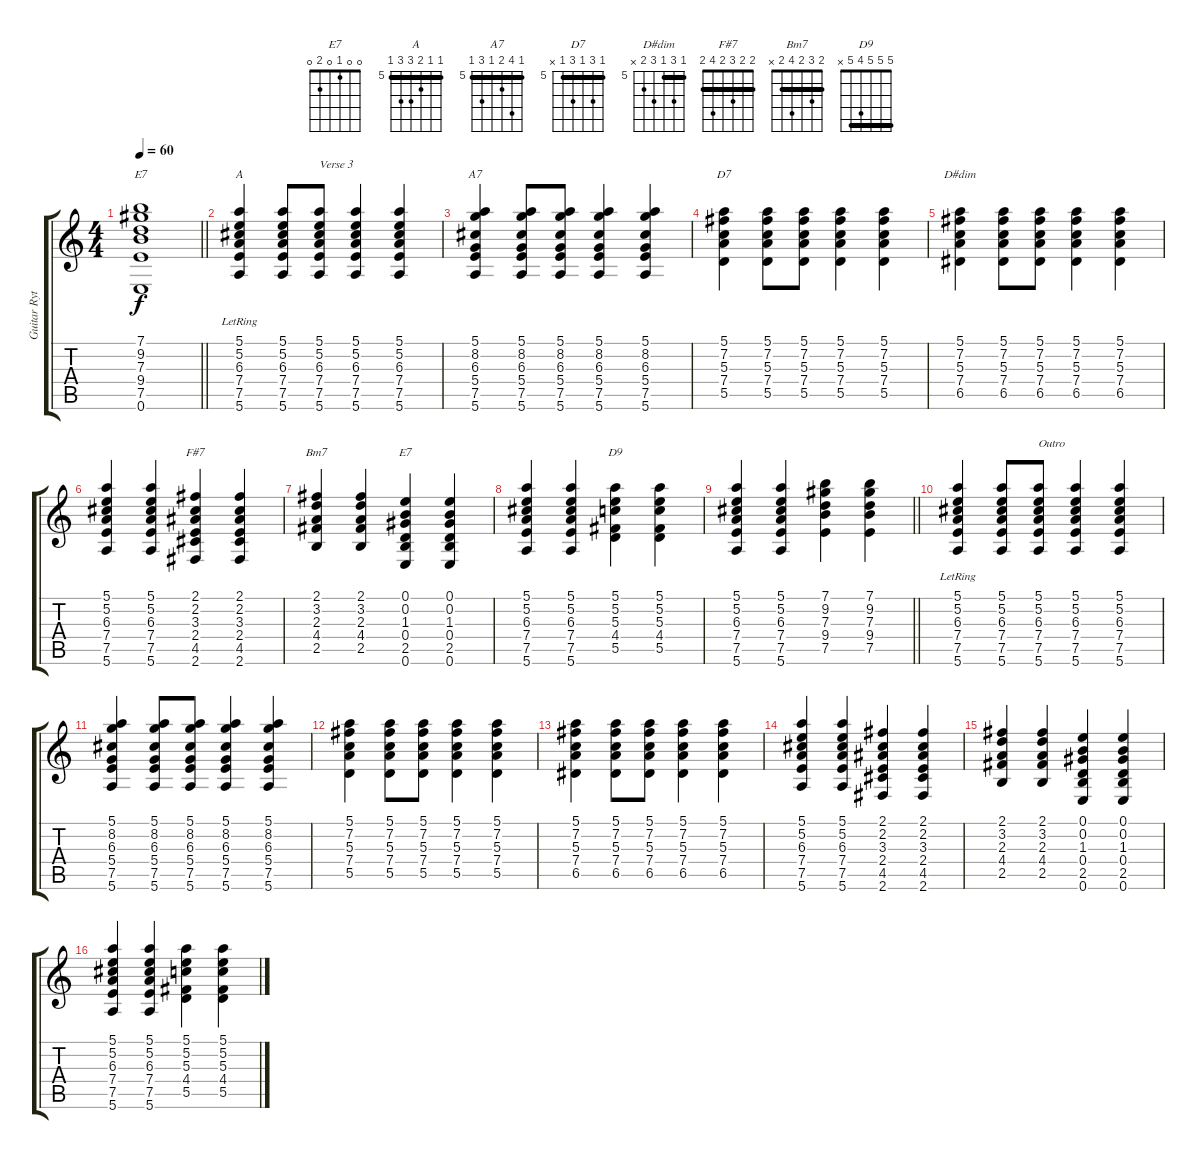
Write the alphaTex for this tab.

\track ("Guitar Rythm" "Guitar Ryt") {instrument electricguitarjazz}
\staff {score tabs}
\tuning (E4 B3 G3 D3 A2 E2) {hide}
\chord ("E7" 7 9 7 9 7 0) {firstfret 7 barre 7}
\chord ("A" 5 5 6 7 7 5) {firstfret 5 barre 5}
\chord ("A7" 5 8 6 5 7 5) {firstfret 5 barre 5}
\chord ("D7" 5 7 5 7 5 x) {firstfret 5 barre 5}
\chord ("D#dim" 5 7 5 7 6 x) {firstfret 5 barre 5}
\chord ("F#7" 2 2 3 2 4 2) {barre 2}
\chord ("Bm7" 2 3 2 4 2 x) {barre 2}
\chord ("E7" 0 0 1 0 2 0)
\chord ("D9" 5 5 5 4 5 x) {barre 5}
\ts (4 4)
\tempo 60
\clef g2
\barLineRight lightlight
\ks c
(7.1 9.2 7.3 9.4 7.5 0.6).1{ch "E7" dy f} |
(5.1{lr} 5.2{lr} 6.3{lr} 7.4{lr} 7.5{lr} 5.6{lr}).4{ch "A"} (5.1 5.2 6.3 7.4 7.5 5.6).8 (5.1 5.2 6.3 7.4 7.5 5.6).8{txt "Verse 3"} (5.1 5.2 6.3 7.4 7.5 5.6).4 (5.1 5.2 6.3 7.4 7.5 5.6).4 |
(5.1 8.2 6.3 5.4 7.5 5.6).4{ch "A7"} (5.1 8.2 6.3 5.4 7.5 5.6).8 (5.1 8.2 6.3 5.4 7.5 5.6).8 (5.1 8.2 6.3 5.4 7.5 5.6).4 (5.1 8.2 6.3 5.4 7.5 5.6).4 |
(5.1 7.2 5.3 7.4 5.5).4{ch "D7"} (5.1 7.2 5.3 7.4 5.5).8 (5.1 7.2 5.3 7.4 5.5).8 (5.1 7.2 5.3 7.4 5.5).4 (5.1 7.2 5.3 7.4 5.5).4 |
(5.1 7.2 5.3 7.4 6.5).4{ch "D#dim"} (5.1 7.2 5.3 7.4 6.5).8 (5.1 7.2 5.3 7.4 6.5).8 (5.1 7.2 5.3 7.4 6.5).4 (5.1 7.2 5.3 7.4 6.5).4 |
(5.1 5.2 6.3 7.4 7.5 5.6).4 (5.1 5.2 6.3 7.4 7.5 5.6).4 (2.1 2.2 3.3 2.4 4.5 2.6).4{ch "F#7"} (2.1 2.2 3.3 2.4 4.5 2.6).4 |
(2.1 3.2 2.3 4.4 2.5).4{ch "Bm7"} (2.1 3.2 2.3 4.4 2.5).4 (0.1 0.2 1.3 0.4 2.5 0.6).4{ch "E7"} (0.1 0.2 1.3 0.4 2.5 0.6).4 |
(5.1 5.2 6.3 7.4 7.5 5.6).4 (5.1 5.2 6.3 7.4 7.5 5.6).4 (5.1 5.2 5.3 4.4 5.5).4{ch "D9"} (5.1 5.2 5.3 4.4 5.5).4 |
\barLineRight lightlight
(5.1 5.2 6.3 7.4 7.5 5.6).4 (5.1 5.2 6.3 7.4 7.5 5.6).4 (7.1 9.2 7.3 9.4 7.5).4 (7.1 9.2 7.3 9.4 7.5).4 |
(5.1{lr} 5.2{lr} 6.3{lr} 7.4{lr} 7.5{lr} 5.6{lr}).4 (5.1 5.2 6.3 7.4 7.5 5.6).8 (5.1 5.2 6.3 7.4 7.5 5.6).8{txt "Outro"} (5.1 5.2 6.3 7.4 7.5 5.6).4 (5.1 5.2 6.3 7.4 7.5 5.6).4 |
(5.1 8.2 6.3 5.4 7.5 5.6).4 (5.1 8.2 6.3 5.4 7.5 5.6).8 (5.1 8.2 6.3 5.4 7.5 5.6).8 (5.1 8.2 6.3 5.4 7.5 5.6).4 (5.1 8.2 6.3 5.4 7.5 5.6).4 |
(5.1 7.2 5.3 7.4 5.5).4 (5.1 7.2 5.3 7.4 5.5).8 (5.1 7.2 5.3 7.4 5.5).8 (5.1 7.2 5.3 7.4 5.5).4 (5.1 7.2 5.3 7.4 5.5).4 |
(5.1 7.2 5.3 7.4 6.5).4 (5.1 7.2 5.3 7.4 6.5).8 (5.1 7.2 5.3 7.4 6.5).8 (5.1 7.2 5.3 7.4 6.5).4 (5.1 7.2 5.3 7.4 6.5).4 |
(5.1 5.2 6.3 7.4 7.5 5.6).4 (5.1 5.2 6.3 7.4 7.5 5.6).4 (2.1 2.2 3.3 2.4 4.5 2.6).4 (2.1 2.2 3.3 2.4 4.5 2.6).4 |
(2.1 3.2 2.3 4.4 2.5).4 (2.1 3.2 2.3 4.4 2.5).4 (0.1 0.2 1.3 0.4 2.5 0.6).4 (0.1 0.2 1.3 0.4 2.5 0.6).4 |
(5.1 5.2 6.3 7.4 7.5 5.6).4 (5.1 5.2 6.3 7.4 7.5 5.6).4 (5.1 5.2 5.3 4.4 5.5).4 (5.1 5.2 5.3 4.4 5.5).4
